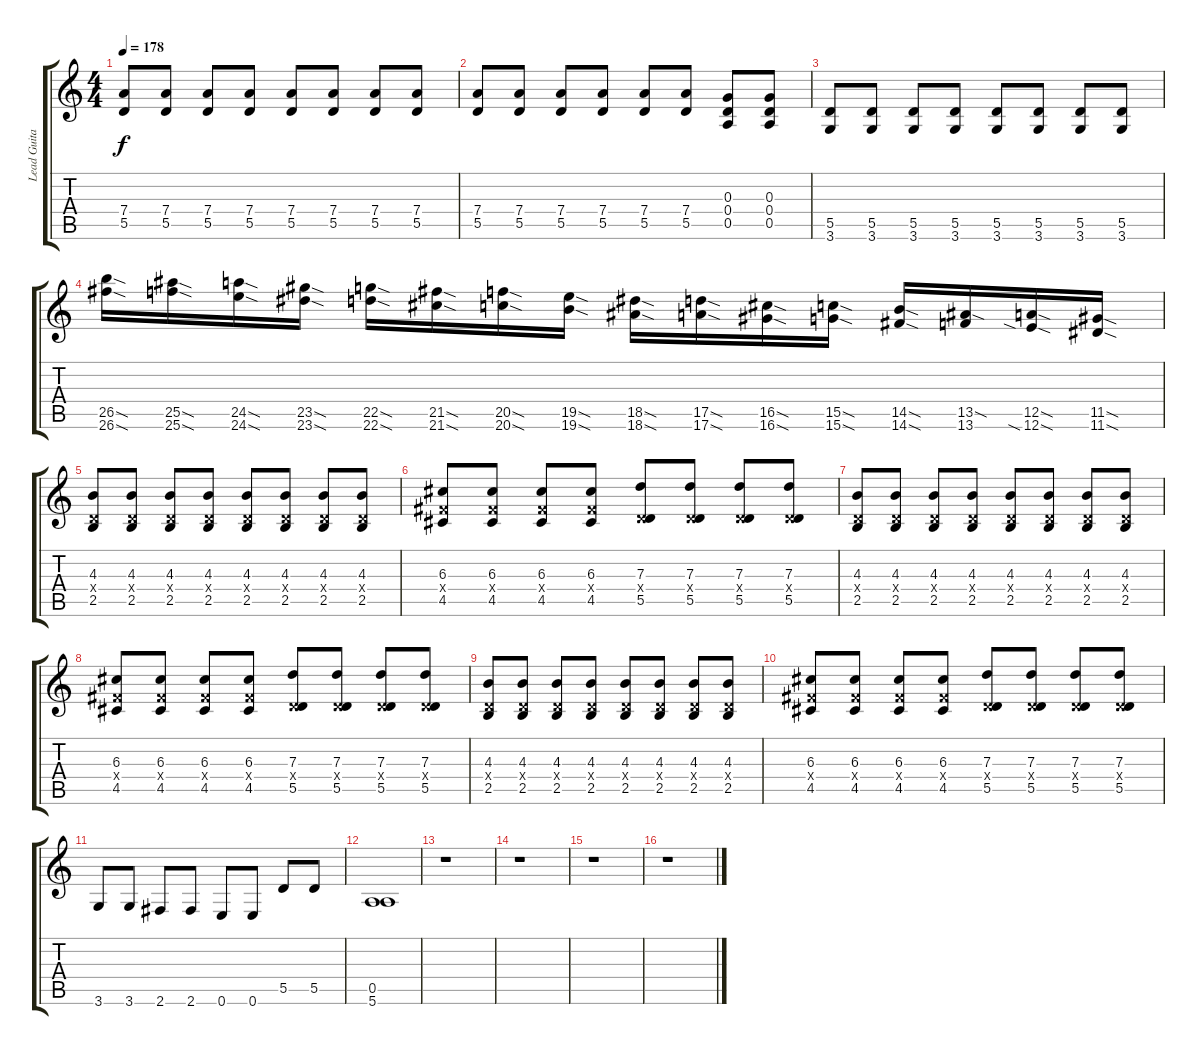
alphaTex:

\track ("Lead Guitar" "Lead Guita") {instrument distortionguitar}
\staff {score tabs}
\tuning (E4 B3 G3 D3 A2 E2) {hide}
\ts (4 4)
\tempo 178
\clef g2
\ks c
(7.4 5.5).8{dy f} (7.4 5.5).8 (7.4 5.5).8 (7.4 5.5).8 (7.4 5.5).8 (7.4 5.5).8 (7.4 5.5).8 (7.4 5.5).8 |
(7.4 5.5).8 (7.4 5.5).8 (7.4 5.5).8 (7.4 5.5).8 (7.4 5.5).8 (7.4 5.5).8 (0.3 0.4 0.5).8 (0.3 0.4 0.5).8 |
(5.5 3.6).8 (5.5 3.6).8 (5.5 3.6).8 (5.5 3.6).8 (5.5 3.6).8 (5.5 3.6).8 (5.5 3.6).8 (5.5 3.6).8 |
(26.5{sod} 26.6{sod}).16 (25.5{sod} 25.6{sod}).16 (24.5{sod} 24.6{sod}).16 (23.5{sod} 23.6{sod}).16 (22.5{sod} 22.6{sod}).16 (21.5{sod} 21.6{sod}).16 (20.5{sod} 20.6{sod}).16 (19.5{sod} 19.6{sod}).16 (18.5{sod} 18.6{sod}).16 (17.5{sod} 17.6{sod}).16 (16.5{sod} 16.6{sod}).16 (15.5{sod} 15.6{sod}).16 (14.5{sod} 14.6{sod}).16 (13.5{sod} 13.6).16 (12.5{sod} 12.6{sia sod}).16 (11.5{sod} 11.6{sod}).16 |
(4.3 0.4{x} 2.5).8 (4.3 0.4{x} 2.5).8 (4.3 0.4{x} 2.5).8 (4.3 0.4{x} 2.5).8 (4.3 0.4{x} 2.5).8 (4.3 0.4{x} 2.5).8 (4.3 0.4{x} 2.5).8 (4.3 0.4{x} 2.5).8 |
(6.3 4.4{x} 4.5).8 (6.3 4.4{x} 4.5).8 (6.3 4.4{x} 4.5).8 (6.3 4.4{x} 4.5).8 (7.3 0.4{x} 5.5).8 (7.3 0.4{x} 5.5).8 (7.3 0.4{x} 5.5).8 (7.3 0.4{x} 5.5).8 |
(4.3 0.4{x} 2.5).8 (4.3 0.4{x} 2.5).8 (4.3 0.4{x} 2.5).8 (4.3 0.4{x} 2.5).8 (4.3 0.4{x} 2.5).8 (4.3 0.4{x} 2.5).8 (4.3 0.4{x} 2.5).8 (4.3 0.4{x} 2.5).8 |
(6.3 4.4{x} 4.5).8 (6.3 4.4{x} 4.5).8 (6.3 4.4{x} 4.5).8 (6.3 4.4{x} 4.5).8 (7.3 0.4{x} 5.5).8 (7.3 0.4{x} 5.5).8 (7.3 0.4{x} 5.5).8 (7.3 0.4{x} 5.5).8 |
(4.3 0.4{x} 2.5).8 (4.3 0.4{x} 2.5).8 (4.3 0.4{x} 2.5).8 (4.3 0.4{x} 2.5).8 (4.3 0.4{x} 2.5).8 (4.3 0.4{x} 2.5).8 (4.3 0.4{x} 2.5).8 (4.3 0.4{x} 2.5).8 |
(6.3 4.4{x} 4.5).8 (6.3 4.4{x} 4.5).8 (6.3 4.4{x} 4.5).8 (6.3 4.4{x} 4.5).8 (7.3 0.4{x} 5.5).8 (7.3 0.4{x} 5.5).8 (7.3 0.4{x} 5.5).8 (7.3 0.4{x} 5.5).8 |
3.6.8 3.6.8 2.6.8 2.6.8 0.6.8 0.6.8 5.5.8 5.5.8 |
(0.5 5.6).1 |
r.1 |
r.1 |
r.1 |
r.1
